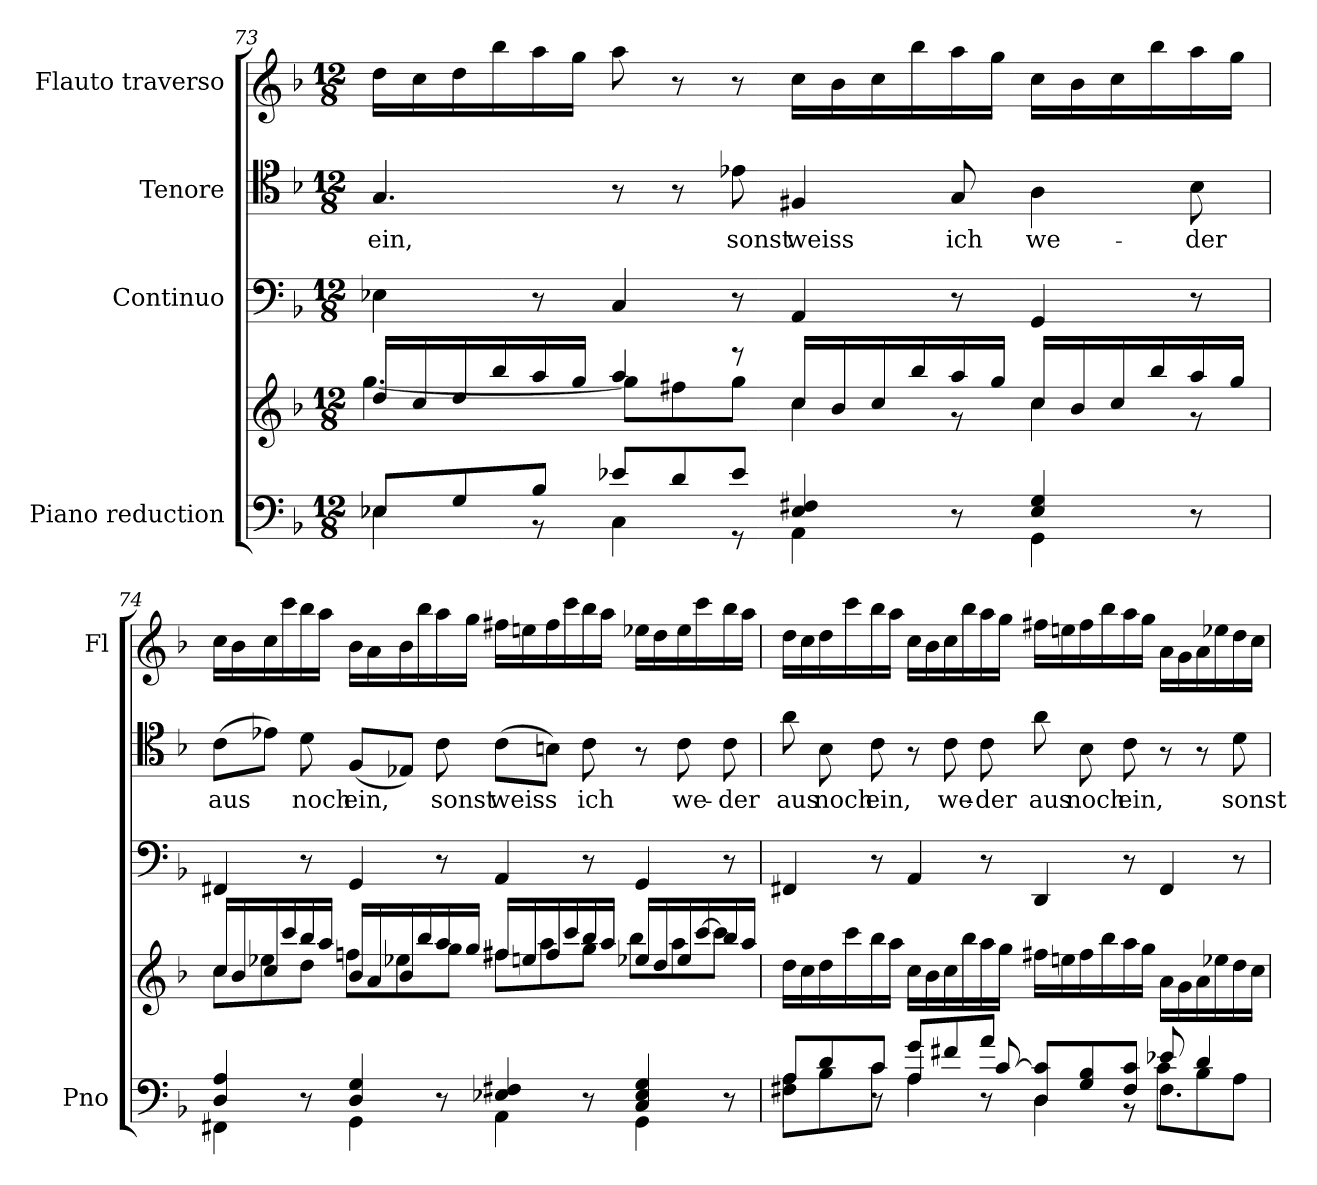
**kern	**kern	**kern	**kern	**text	**kern
*part4	*part4	*part3	*part2	*part2	*part1
*staff5	*staff4	*staff3	*staff2	*staff2	*staff1
*I"Piano reduction	*	*I"Continuo	*I"Tenore	*	*I"Flauto traverso
*I'Pno	*	*	*	*	*I'Fl
!!LO:LB:g=z
*clefF4	*clefG2	*clefF4	*clefC4	*	*clefG2
*k[b-]	*k[b-]	*k[b-]	*k[b-]	*	*k[b-]
*M12/8	*M12/8	*M12/8	*M12/8	*	*M12/8
=73	=73	=73	=73	=73	=73
*^	*^	*	*	*	*
!	!	!	!	!	!	!LO:LY:b	!
8E-X/L	4E-\	16dd/LL	[4.gg\	4E-X\	4.G/	ein,	16dd\LL
.	.	16cc/	.	.	.	.	16cc\
8G/	.	16dd/	.	.	.	.	16dd\
.	.	16bb-/	.	.	.	.	16bb-\
8B-/J	8r	16aa/	.	8r	.	.	16aa\
.	.	16gg/JJ	.	.	.	.	16gg\JJ
8e-X/L	4C\	4aa/	8gg\L]	4C/	8r	.	8aa\
8d/	.	.	8ff#X\	.	8r	.	8r
!	!	!	!	!	!	!LO:LY:b	!
8e-/J	8r	8r	8gg\J	8r	8e-X\	sonst	8r
!	!	!	!	!	!	!LO:LY:b	!
4E-/ 4F#X/	4AA\	16cc/LL	4cc\	4AA/	4F#X/	weiss	16cc\LL
.	.	16b-/	.	.	.	.	16b-\
.	.	16cc/	.	.	.	.	16cc\
.	.	16bb-/	.	.	.	.	16bb-\
!	!	!	!	!	!	!LO:LY:b	!
8r	8ryy	16aa/	8r	8r	8G/	ich	16aa\
.	.	16gg/JJ	.	.	.	.	16gg\JJ
!	!	!	!	!	!	!LO:LY:b	!
4E-/ 4G/	4GG\	16cc/LL	4cc\	4GG/	4A\	we-	16cc\LL
.	.	16b-/	.	.	.	.	16b-\
.	.	16cc/	.	.	.	.	16cc\
.	.	16bb-/	.	.	.	.	16bb-\
!	!	!	!	!	!	!LO:LY:b	!
8r	8ryy	16aa/	8r	8r	8B-\	-der	16aa\
.	.	16gg/JJ	.	.	.	.	16gg\JJ
=74	=74	=74	=74	=74	=74	=74	=74
!	!	!	!	!	!	!LO:LY:b	!
4D/ 4A/	4FF#X:\	16cc/LL	8cc\L	4FF#X/	(>8c\L	aus	16cc\LL
.	.	16b-/	.	.	.	.	16b-\
.	.	16cc/	8ee-X\	.	8e-X\J)	.	16cc\
.	.	16ccc/	.	.	.	.	16ccc\
!	!	!	!	!	!	!LO:LY:b	!
8r	8ryy	16bb-/	8dd\J	8r	8d\	noch	16bb-\
.	.	16aa/JJ	.	.	.	.	16aa\JJ
!	!	!	!	!	!	!LO:LY:b	!
4D/ 4G/	4GG\	16b-/LL	8ffn\L	4GG/	(<8F/L	ein,	16b-\LL
.	.	16a/	.	.	.	.	16a\
.	.	16b-/	8ee-X\	.	8E-X/J)	.	16b-\
.	.	16bb-/	.	.	.	.	16bb-\
!	!	!	!	!	!	!LO:LY:b	!
8r	8ryy	16aa/	8gg\J	8r	8c\	sonst	16aa\
.	.	16gg/JJ	.	.	.	.	16gg\JJ
!	!	!	!	!	!	!LO:LY:b	!
4E-X/ 4F#X/	4AA\	16ff#X/LL	8ff#\L	4AA/	(>8c\L	weiss	16ff#X\LL
.	.	16een/	.	.	.	.	16een\
.	.	16ff#/	8aa\	.	8Bn\J)	.	16ff#\
.	.	16ccc/	.	.	.	.	16ccc\
!	!	!	!	!	!	!LO:LY:b	!
8r	8ryy	16bb-/	8gg\J	8r	8c\	ich	16bb-\
.	.	16aa/JJ	.	.	.	.	16aa\JJ
4C/ 4E-/ 4G/	4GG\	16ee-X/LL	8bb-\L	4GG/	8r	.	16ee-X\LL
.	.	16dd/	.	.	.	.	16dd\
!	!	!	!	!	!	!LO:LY:b	!
.	.	16ee-/	8aa\	.	8c\	we-	16ee-\
.	.	[16ccc/	.	.	.	.	16ccc\
!	!	!	!	!	!	!LO:LY:b	!
8r	8ryy	16bb-/	8ccc\J]	8r	8c\	-der	16bb-\
.	.	16aa/JJ	.	.	.	.	16aa\JJ
*	*	*v	*v	*	*	*	*
!!LO:PB:g=z
=75	=75	=75	=75	=75	=75	=75
*	*^	*	*	*	*	*
!	!	!	!	!	!	!LO:LY:b	!
8A/L	4F#X\	8A\L	16dd\LL	4FF#X/	8a\	aus	16dd\LL
.	.	.	16cc\	.	.	.	16cc\
!	!	!	!	!	!	!LO:LY:b	!
8d/	.	8B-\	16dd\	.	8B-\	noch	16dd\
.	.	.	16ccc\	.	.	.	16ccc\
!	!	!	!	!	!	!LO:LY:b	!
8c/J	8r	8c\J	16bb-\	8r	8c\	ein,	16bb-\
.	.	.	16aa\JJ	.	.	.	16aa\JJ
8g/L	4A\	4A/	16cc\LL	4AA/	8r	.	16cc\LL
.	.	.	16b-\	.	.	.	16b-\
!	!	!	!	!	!	!LO:LY:b	!
8f#X/	.	.	16cc\	.	8c\	we-	16cc\
.	.	.	16bb-\	.	.	.	16bb-\
!	!	!	!	!	!	!LO:LY:b	!
8a/J	8r	[8c/	16aa\	8r	8c\	-der	16aa\
.	.	.	16gg\JJ	.	.	.	16gg\JJ
!	!	!	!	!	!	!LO:LY:b	!
8c/L]	4D\	4D/	16ff#X\LL	4DD/	8a\	aus	16ff#X\LL
.	.	.	16een\	.	.	.	16een\
!	!	!	!	!	!	!LO:LY:b	!
8G/ 8B-/	.	.	16ff#\	.	8B-\	noch	16ff#\
.	.	.	16bb-\	.	.	.	16bb-\
!	!	!	!	!	!	!LO:LY:b	!
8F#/ 8c/J	8r	8ryy	16aa\	8r	8c\	ein,	16aa\
.	.	.	16gg\JJ	.	.	.	16gg\JJ
8e-X/	4.F#\	8c\L	16a\LL	4FF#/	8r	.	16a\LL
.	.	.	16g\	.	.	.	16g\
4d/	.	8B-\	16a\	.	8r	.	16a\
.	.	.	16ee-X\	.	.	.	16ee-X\
!	!	!	!	!	!	!LO:LY:b	!
.	.	8A\J	16dd\	8r	8d\	sonst	16dd\
.	.	.	16cc\JJ	.	.	.	16cc\JJ
*v	*v	*v	*	*	*	*	*
=	=	=	=	=	=
*-	*-	*-	*-	*-	*-
